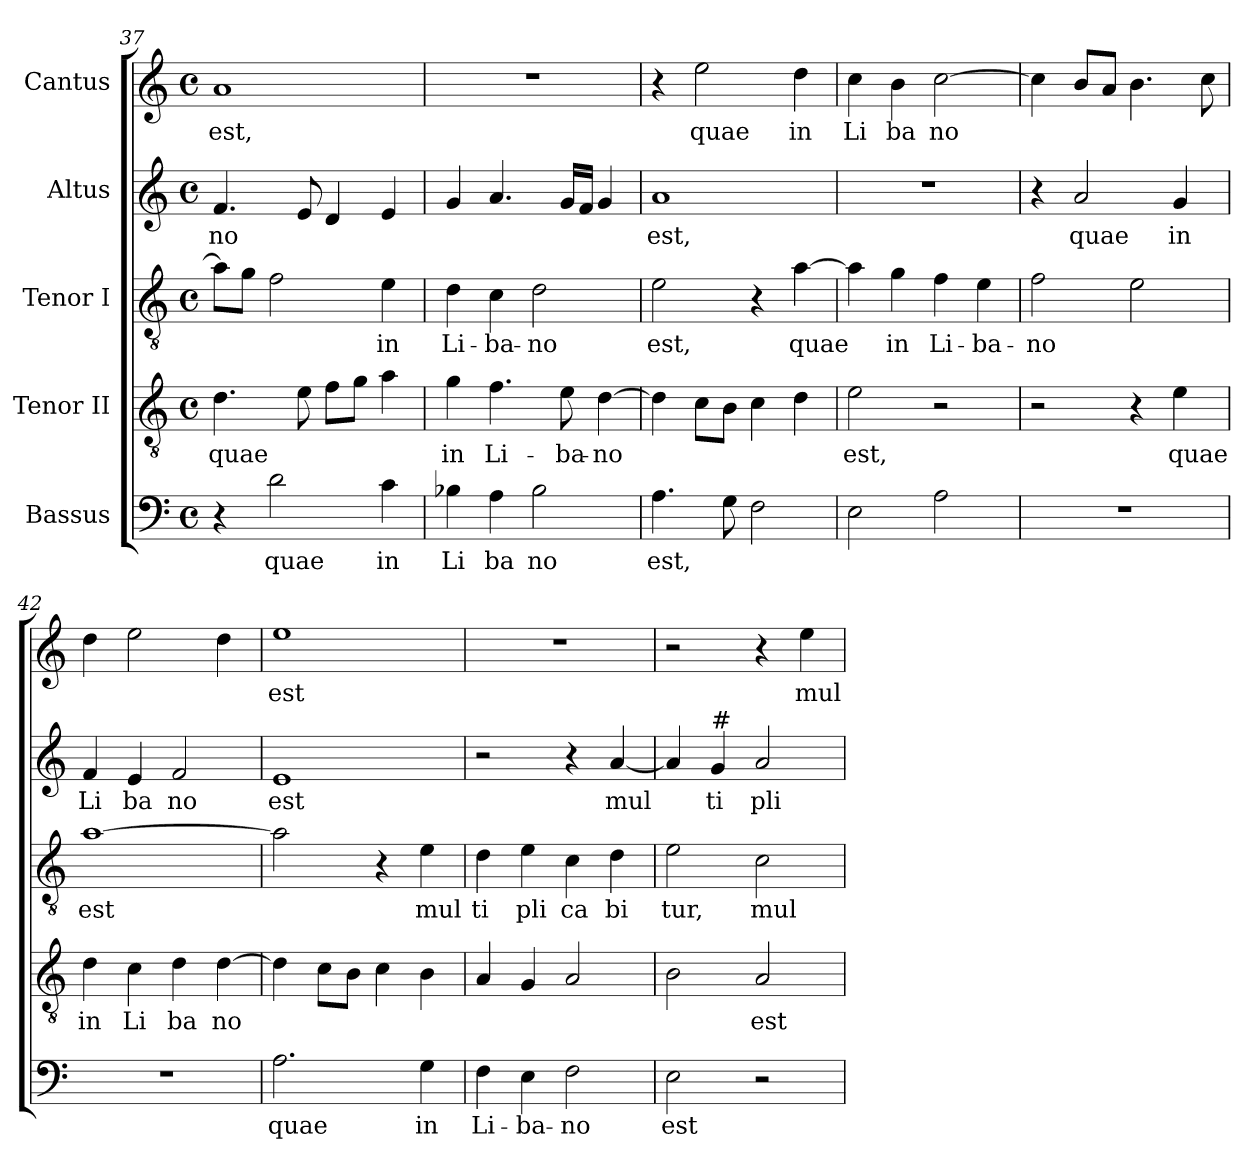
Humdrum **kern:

**kern	**text	**kern	**text	**kern	**text	**kern	**text	**kern	**text
*part5	*part5	*part4	*part4	*part3	*part3	*part2	*part2	*part1	*part1
*staff5	*staff5	*staff4	*staff4	*staff3	*staff3	*staff2	*staff2	*staff1	*staff1
*I"Bassus	*	*I"Tenor II	*	*I"Tenor I	*	*I"Altus	*	*I"Cantus	*
*clefF4	*	*clefGv2	*	*clefGv2	*	*clefG2	*	*clefG2	*
*	*	*	*	*	*	*k[]	*	*	*
*	*	*	*	*	*	*C:	*	*	*
*M4/4	*	*M4/4	*	*M4/4	*	*M4/4	*	*M4/4	*
*met(c)	*	*met(c)	*	*met(c)	*	*met(c)	*	*met(c)	*
=37	=37	=37	=37	=37	=37	=37	=37	=37	=37
!	!	!	!LO:LY:b	!	!	!	!LO:LY:b:cj	!	!LO:LY:b:cj
4r	.	4.d\	quae	8a\L]	.	4.f/	no	1a	est,
.	.	.	.	8g\J	.	.	.	.	.
!	!LO:LY:b:cj	!	!	!	!	!	!	!	!
2d\	quae	.	.	2f\	.	.	.	.	.
.	.	8e\	.	.	.	8e/	.	.	.
.	.	8f\L	.	.	.	4d/	.	.	.
.	.	8g\J	.	.	.	.	.	.	.
!	!LO:LY:b:cj	!	!	!	!LO:LY:b:cj	!	!	!	!
4c\	in	4a\	.	4e\	in	4e/	.	.	.
=38	=38	=38	=38	=38	=38	=38	=38	=38	=38
!	!LO:LY:b:cj	!	!LO:LY:b:cj	!	!LO:LY:b:cj	!	!	!	!
4B-X\	Li	4g\	in	4d\	Li-	4g/	.	1r	.
!	!LO:LY:b:cj	!	!LO:LY:b:cj	!	!LO:LY:b:cj	!	!	!	!
4A\	ba	4.f\	Li-	4c\	-ba-	4.a/	.	.	.
!	!LO:LY:b:cj	!	!	!	!LO:LY:b:cj	!	!	!	!
2B-\	no	.	.	2d\	-no	.	.	.	.
!	!	!	!LO:LY:b:cj	!	!	!	!	!	!
.	.	8e\	-ba-	.	.	16g/L	.	.	.
.	.	.	.	.	.	16f/J	.	.	.
!	!	!	!LO:LY:b:cj	!	!	!	!	!	!
.	.	[>4d\	-no	.	.	4g/	.	.	.
=39	=39	=39	=39	=39	=39	=39	=39	=39	=39
!	!LO:LY:b	!	!	!	!LO:LY:b:cj	!	!LO:LY:b:cj	!	!
4.A\	est,	4d\]	.	2e\	est,	1a	est,	4r	.
!	!	!	!	!	!	!	!	!	!LO:LY:b:cj
.	.	8c\L	.	.	.	.	.	2ee\	quae
8G\	.	8B\J	.	.	.	.	.	.	.
2F\	.	4c\	.	4r	.	.	.	.	.
!	!	!	!	!	!LO:LY:b	!	!	!	!LO:LY:b:cj
.	.	4d\	.	[>4a\	quae	.	.	4dd\	in
=40	=40	=40	=40	=40	=40	=40	=40	=40	=40
!	!	!	!LO:LY:b:cj	!	!	!	!	!	!LO:LY:b:cj
2E\	.	2e\	est,	4a\]	.	1r	.	4cc\	Li
!	!	!	!	!	!LO:LY:b:cj	!	!	!	!LO:LY:b:cj
.	.	.	.	4g\	in	.	.	4b\	ba
!	!	!	!	!	!LO:LY:b:cj	!	!	!	!LO:LY:b:cj
2A\	.	2r	.	4f\	Li-	.	.	[>2cc\	no
!	!	!	!	!	!LO:LY:b:cj	!	!	!	!
.	.	.	.	4e\	-ba-	.	.	.	.
=41	=41	=41	=41	=41	=41	=41	=41	=41	=41
!	!	!	!	!	!LO:LY:b:cj	!	!	!	!
1r	.	2r	.	2f\	-no	4r	.	4cc\]	.
!	!	!	!	!	!	!	!LO:LY:b:cj	!	!
.	.	.	.	.	.	2a/	quae	8b/L	.
.	.	.	.	.	.	.	.	8a/J	.
.	.	4r	.	2e\	.	.	.	4.b\	.
!	!	!	!LO:LY:b:cj	!	!	!	!LO:LY:b:cj	!	!
.	.	4e\	quae	.	.	4g/	in	.	.
.	.	.	.	.	.	.	.	8cc\	.
!!LO:PB:g=z
=42	=42	=42	=42	=42	=42	=42	=42	=42	=42
!	!	!	!LO:LY:b:cj	!	!LO:LY:b:cj	!	!LO:LY:b:cj	!	!
1r	.	4d\	in	[>1a	est	4f/	Li	4dd\	.
!	!	!	!LO:LY:b:cj	!	!	!	!LO:LY:b:cj	!	!
.	.	4c\	Li	.	.	4e/	ba	2ee\	.
!	!	!	!LO:LY:b:cj	!	!	!	!LO:LY:b:cj	!	!
.	.	4d\	ba	.	.	2f/	no	.	.
!	!	!	!LO:LY:b:cj	!	!	!	!	!	!
.	.	[>4d\	no	.	.	.	.	4dd\	.
=43	=43	=43	=43	=43	=43	=43	=43	=43	=43
!	!LO:LY:b:cj	!	!	!	!	!	!LO:LY:b:cj	!	!LO:LY:b:cj
2.A\	quae	4d\]	.	2a\]	.	1e	est	1ee	est
.	.	8c\L	.	.	.	.	.	.	.
.	.	8B\J	.	.	.	.	.	.	.
.	.	4c\	.	4r	.	.	.	.	.
!	!LO:LY:b:cj	!	!	!	!LO:LY:b:cj	!	!	!	!
4G\	in	4B\	.	4e\	mul	.	.	.	.
=44	=44	=44	=44	=44	=44	=44	=44	=44	=44
!	!LO:LY:b:cj	!	!	!	!LO:LY:b:cj	!	!	!	!
4F\	Li-	4A/	.	4d\	ti	2r	.	1r	.
!	!LO:LY:b:cj	!	!	!	!LO:LY:b:cj	!	!	!	!
4E\	-ba-	4G/	.	4e\	pli	.	.	.	.
!	!LO:LY:b:cj	!	!	!	!LO:LY:b:cj	!	!	!	!
2F\	-no	2A/	.	4c\	ca	4r	.	.	.
!	!	!	!	!	!LO:LY:b:cj	!	!LO:LY:b	!	!
.	.	.	.	4d\	bi	[<4a/	mul	.	.
=45	=45	=45	=45	=45	=45	=45	=45	=45	=45
!	!LO:LY:b:cj	!	!	!	!LO:LY:b:cj	!	!	!	!
2E\	est	2B\	.	2e\	tur,	4a/]	.	2r	.
!	!	!	!	!	!	!LO:TX:a:t=#	!	!	!
!	!	!	!	!	!	!	!LO:LY:b:cj	!	!
.	.	.	.	.	.	4g/	ti	.	.
!	!	!	!LO:LY:b:cj	!	!LO:LY:b:cj	!	!LO:LY:b:cj	!	!
2r	.	2A/	est	2c\	mul	2a/	pli	4r	.
!	!	!	!	!	!	!	!	!	!LO:LY:b:cj
.	.	.	.	.	.	.	.	4ee\	mul-
=	=	=	=	=	=	=	=	=	=
*-	*-	*-	*-	*-	*-	*-	*-	*-	*-
